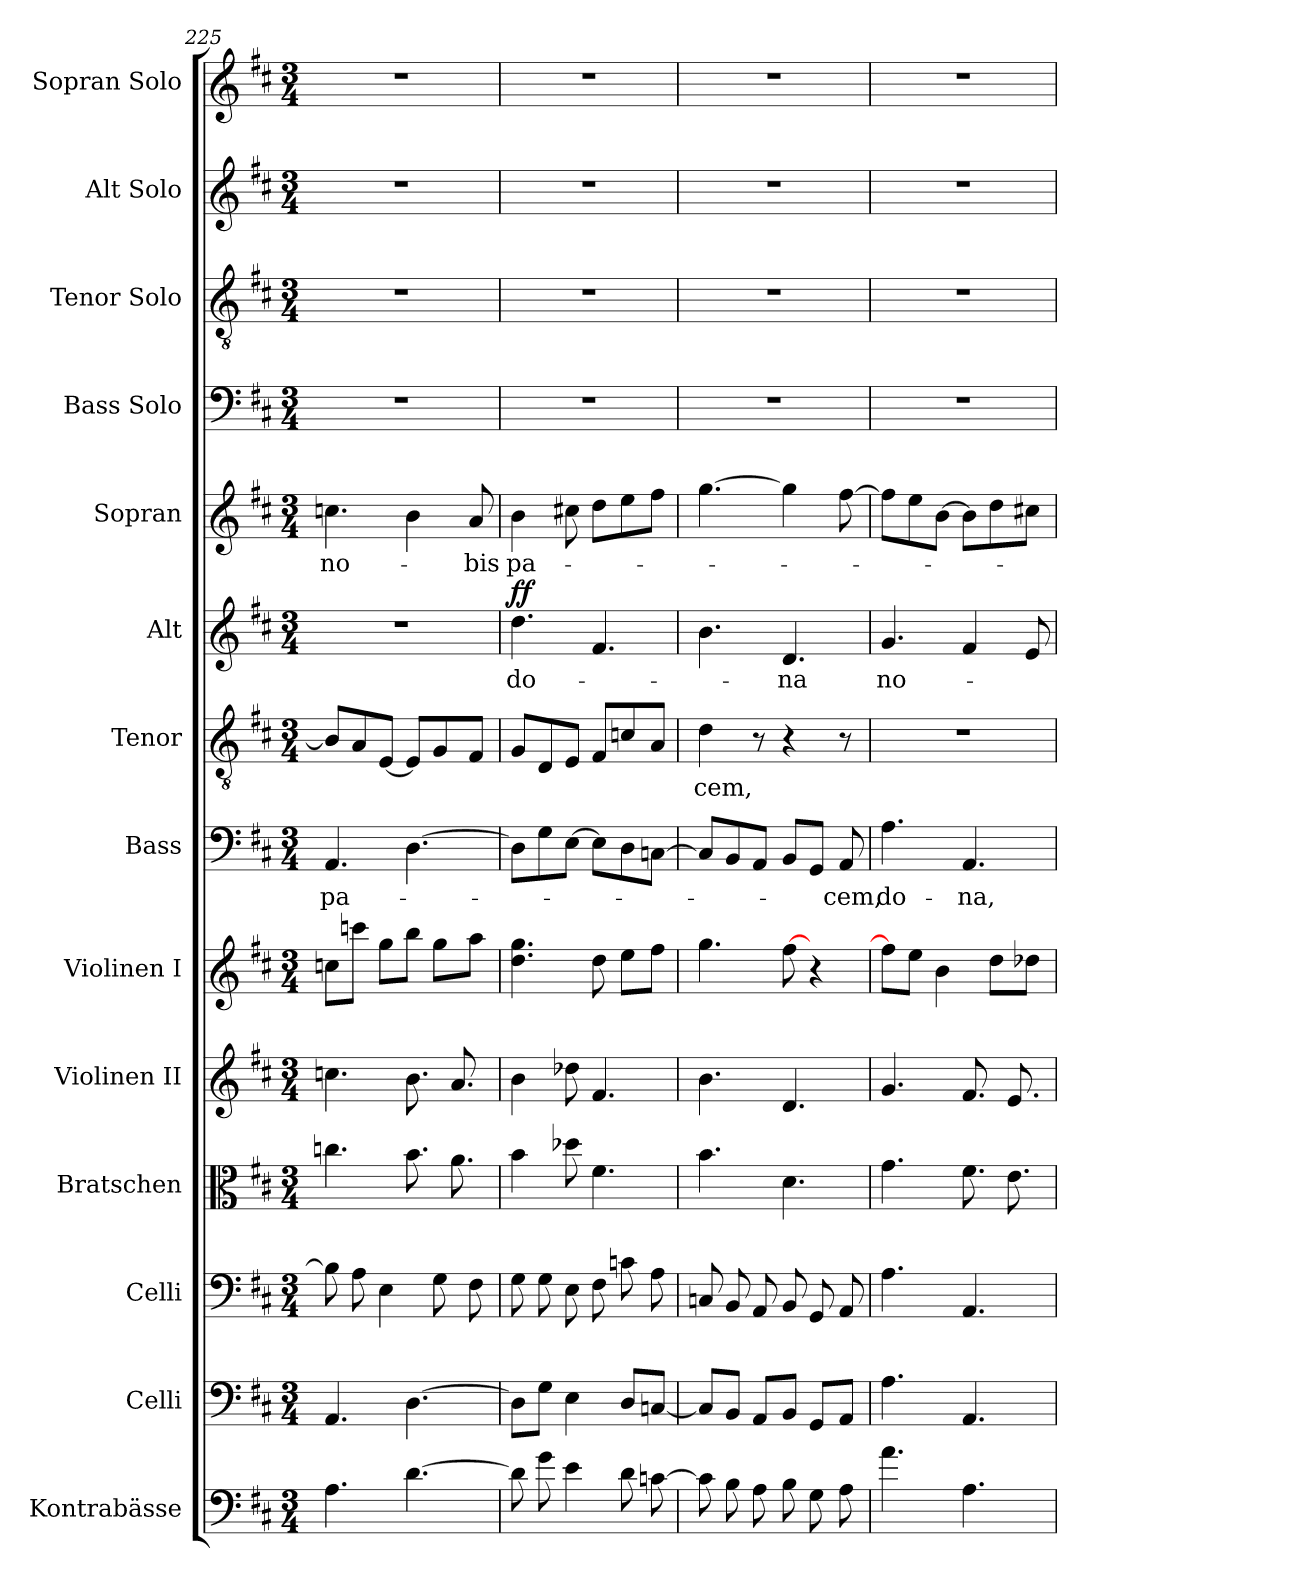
**kern	**kern	**kern	**kern	**kern	**kern	**kern	**text	**kern	**text	**kern	**text	**dynam	**kern	**text	**kern	**kern	**kern	**kern
*part14	*part13	*part12	*part11	*part10	*part9	*part8	*part8	*part7	*part7	*part6	*part6	*part6	*part5	*part5	*part4	*part3	*part2	*part1
*staff14	*staff13	*staff12	*staff11	*staff10	*staff9	*staff8	*staff8	*staff7	*staff7	*staff6	*staff6	*staff6	*staff5	*staff5	*staff4	*staff3	*staff2	*staff1
*I"Kontrabässe	*I"Celli	*I"Celli	*I"Bratschen	*I"Violinen II	*I"Violinen I	*I"Bass	*	*I"Tenor	*	*I"Alt	*	*	*I"Sopran	*	*I"Bass Solo	*I"Tenor Solo	*I"Alt Solo	*I"Sopran Solo
*	*I'Cl.	*	*	*	*I'Vl.	*I'B.	*	*I'T.	*	*I'A.	*	*	*I'S.	*	*I'B.S.	*I'T.S.	*I'A.S.	*I'S.S.
*clefF4	*clefF4	*clefF4	*clefC3	*clefG2	*clefG2	*clefF4	*	*clefGv2	*	*clefG2	*	*	*clefG2	*	*clefF4	*clefGv2	*clefG2	*clefG2
*ITrd7c12	*	*	*	*	*	*	*	*	*	*	*	*	*	*	*	*	*	*
*k[f#c#]	*k[f#c#]	*k[f#c#]	*k[f#c#]	*k[f#c#]	*k[f#c#]	*k[f#c#]	*	*k[f#c#]	*	*k[f#c#]	*	*	*k[f#c#]	*	*k[f#c#]	*k[f#c#]	*k[f#c#]	*k[f#c#]
*	*D:	*D:	*D:	*D:	*D:	*D:	*	*D:	*	*D:	*	*	*D:	*	*D:	*D:	*D:	*D:
*M3/4	*M3/4	*M3/4	*M3/4	*M3/4	*M3/4	*M3/4	*	*M3/4	*	*M3/4	*	*	*M3/4	*	*M3/4	*M3/4	*M3/4	*M3/4
=225	=225	=225	=225	=225	=225	=225	=225	=225	=225	=225	=225	=225	=225	=225	=225	=225	=225	=225
!	!	!	!	!	!	!	!LO:LY:b	!	!	!	!	!	!	!LO:LY:b	!	!	!	!
4.AA\	4.AA/	8B\]	4.ccn\	4.ccn\	8ccn\L	4.AA/	pa-	8B/L]	.	2.r	.	.	4.ccn\	-no-	2.r	2.r	2.r	2.r
.	.	8A\	.	.	8cccn\J	.	.	8A/	.	.	.	.	.	.	.	.	.	.
.	.	4E\	.	.	8gg\L	.	.	[8E/J	.	.	.	.	.	.	.	.	.	.
[4.D\	[4.D\	.	8.b\	8.b\	8bb\J	[4.D\	.	8E/L]	.	.	.	.	4b\	.	.	.	.	.
.	.	8G\	.	.	8gg\L	.	.	8G/	.	.	.	.	.	.	.	.	.	.
.	.	.	8.a\	8.a/	.	.	.	.	.	.	.	.	.	.	.	.	.	.
!	!	!	!	!	!	!	!	!	!	!	!	!	!	!LO:LY:b	!	!	!	!
.	.	8F#\	.	.	8aa\J	.	.	8F#/J	.	.	.	.	8a/	bis	.	.	.	.
=226	=226	=226	=226	=226	=226	=226	=226	=226	=226	=226	=226	=226	=226	=226	=226	=226	=226	=226
!	!	!	!	!	!	!	!	!	!	!	!LO:LY:b	!LO:DY:a	!	!LO:LY:b	!	!	!	!
8D\]	8D\L]	8G\	4b\	4b\	4.dd\ 4.gg\	8D\L]	.	8G/L	.	4.dd\	do-	ff	4b\	-pa-	2.r	2.r	2.r	2.r
8G\	8G\J	8G\	.	.	.	8G\	.	8D/	.	.	.	.	.	.	.	.	.	.
4E\	4E\	8E\	8dd-X\	8dd-X\	.	[8E\J	.	8E/J	.	.	.	.	8cc#X\	.	.	.	.	.
.	.	8F#\	4.f#\	4.f#/	8dd\	8E\L]	.	8F#/L	.	4.f#/	.	.	8dd\L	.	.	.	.	.
8D\	8D/L	8cn\	.	.	8ee\L	8D\	.	8cn/	.	.	.	.	8ee\	.	.	.	.	.
[8Cn\	[8Cn/J	8A\	.	.	8ff#\J	[8Cn\J	.	8A/J	.	.	.	.	8ff#\J	.	.	.	.	.
=227	=227	=227	=227	=227	=227	=227	=227	=227	=227	=227	=227	=227	=227	=227	=227	=227	=227	=227
!	!	!	!	!	!	!	!	!	!LO:LY:b	!	!	!	!	!	!	!	!	!
8C\]	8C/L]	8Cn/	4.b\	4.b\	4.gg\	8C/L]	.	4d\	cem,	4.b\	.	.	[4.gg\	.	2.r	2.r	2.r	2.r
8BB\	8BB/J	8BB/	.	.	.	8BB/	.	.	.	.	.	.	.	.	.	.	.	.
8AA\	8AA/L	8AA/	.	.	.	8AA/J	.	8r	.	.	.	.	.	.	.	.	.	.
!	!	!	!	!	!	!	!	!	!	!	!LO:LY:b	!	!	!	!	!	!	!
8BB\	8BB/J	8BB/	4.d\	4.d/	[8ff#\	8BB/L	.	4r	.	4.d/	-na	.	4gg\]	.	.	.	.	.
8GG\	8GG/L	8GG/	.	.	4r	8GG/J	.	.	.	.	.	.	.	.	.	.	.	.
!	!	!	!	!	!	!	!LO:LY:b	!	!	!	!	!	!	!	!	!	!	!
8AA\	8AA/J	8AA/	.	.	.	8AA/	-cem,	8r	.	.	.	.	[8ff#\	.	.	.	.	.
!!LO:LB:g=z
=228	=228	=228	=228	=228	=228	=228	=228	=228	=228	=228	=228	=228	=228	=228	=228	=228	=228	=228
!	!	!	!	!	!	!	!LO:LY:b	!	!	!	!LO:LY:b	!	!	!	!	!	!	!
4.A\	4.A\	4.A\	4.g\	4.g/	8ff#\L]	4.A\	do-	2.r	.	4.g/	no-	.	8ff#\L]	.	2.r	2.r	2.r	2.r
.	.	.	.	.	8ee\J	.	.	.	.	.	.	.	8ee\	.	.	.	.	.
.	.	.	.	.	4b\	.	.	.	.	.	.	.	[8b\J	.	.	.	.	.
!	!	!	!	!	!	!	!LO:LY:b	!	!	!	!	!	!	!	!	!	!	!
4.AA\	4.AA/	4.AA/	8.f#\	8.f#/	.	4.AA/	na,	.	.	4f#/	.	.	8b\L]	.	.	.	.	.
.	.	.	.	.	8dd\L	.	.	.	.	.	.	.	8dd\	.	.	.	.	.
.	.	.	8.e\	8.e/	.	.	.	.	.	.	.	.	.	.	.	.	.	.
.	.	.	.	.	8dd-X\J	.	.	.	.	8e/	.	.	8cc#X\J	.	.	.	.	.
=	=	=	=	=	=	=	=	=	=	=	=	=	=	=	=	=	=	=
*-	*-	*-	*-	*-	*-	*-	*-	*-	*-	*-	*-	*-	*-	*-	*-	*-	*-	*-
